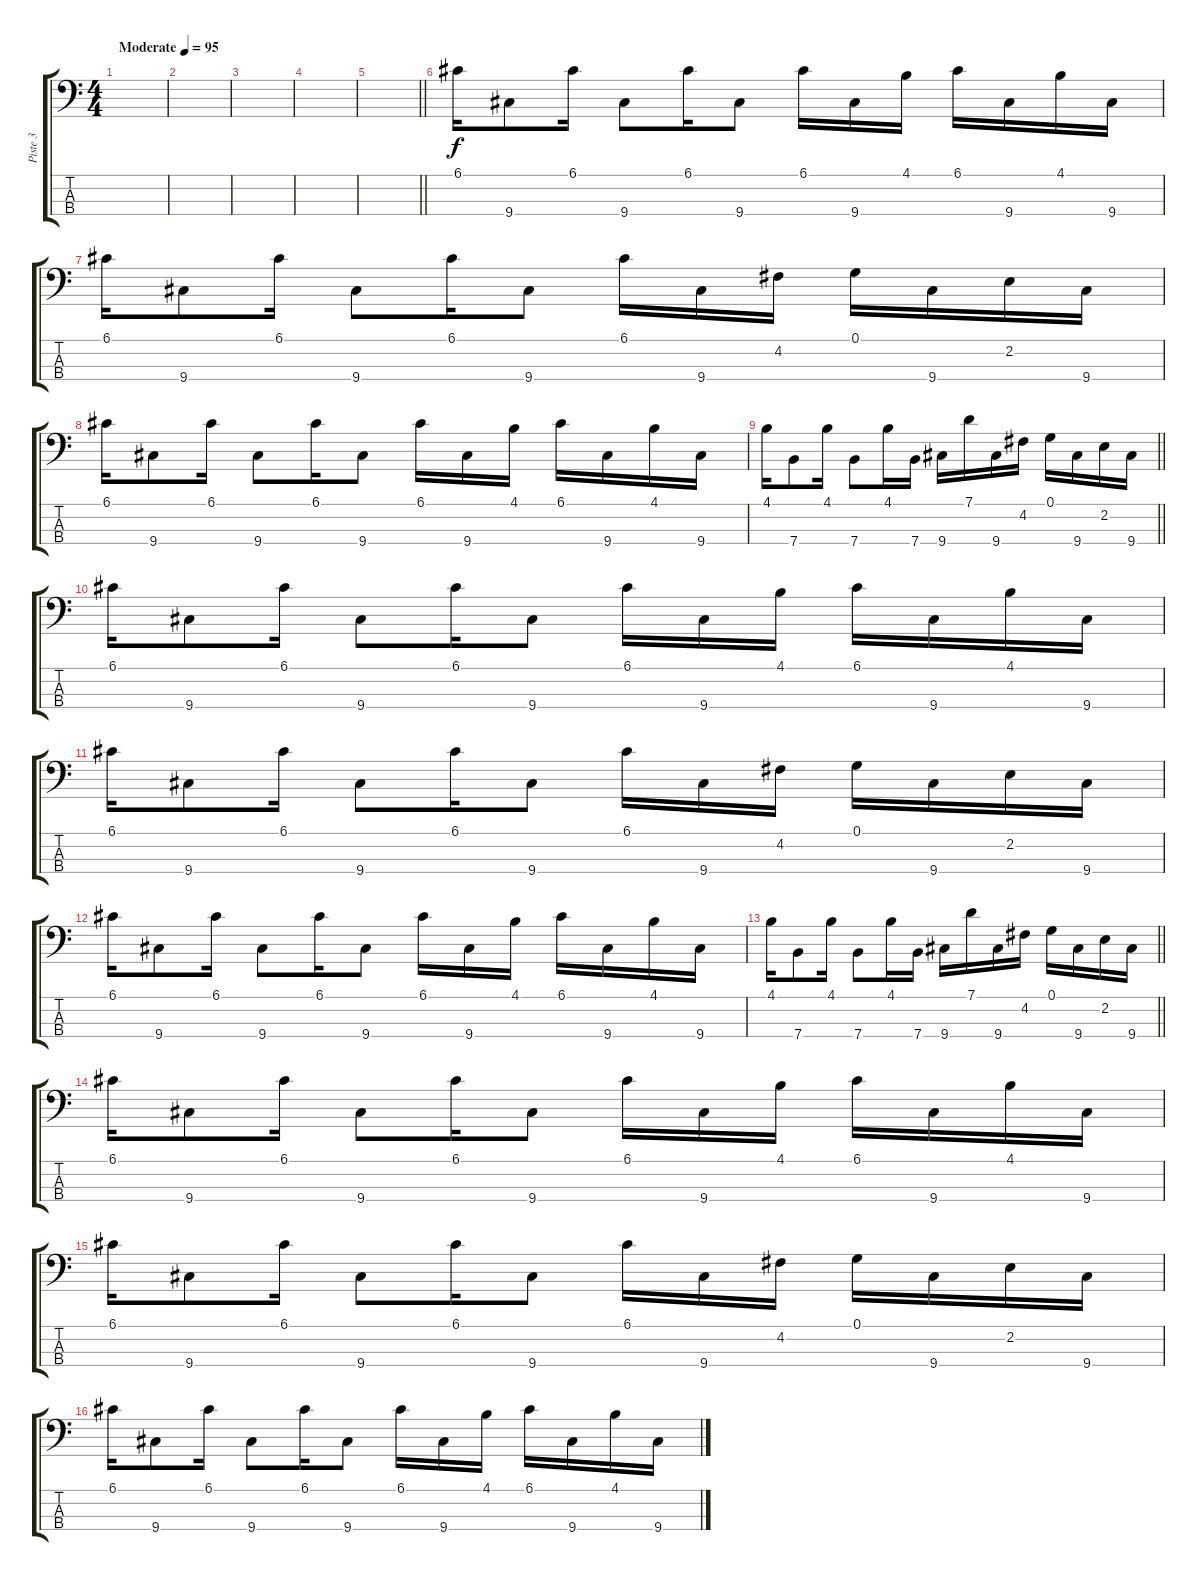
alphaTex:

\track ("Piste 3" "Piste 3") {instrument electricbassfinger}
\staff {score tabs}
\tuning (G2 D2 G0 E1) {hide}
\ts (4 4)
\tempo (95 "Moderate")
\clef f4
\ks c
|
|
|
|
\barLineRight lightlight
|
6.1.16 9.4.8 6.1.16 9.4.8 6.1.16 9.4.8 6.1.16 9.4.16 4.1.16 6.1.16 9.4.16 4.1.16 9.4.16 |
6.1.16 9.4.8 6.1.16 9.4.8 6.1.16 9.4.8 6.1.16 9.4.16 4.2.16 0.1.16 9.4.16 2.2.16 9.4.16 |
6.1.16 9.4.8 6.1.16 9.4.8 6.1.16 9.4.8 6.1.16 9.4.16 4.1.16 6.1.16 9.4.16 4.1.16 9.4.16 |
\barLineRight lightlight
4.1.16 7.4.8 4.1.16 7.4.8 4.1.16 7.4.16 9.4.16 7.1.16 9.4.16 4.2.16 0.1.16 9.4.16 2.2.16 9.4.16 |
6.1.16 9.4.8 6.1.16 9.4.8 6.1.16 9.4.8 6.1.16 9.4.16 4.1.16 6.1.16 9.4.16 4.1.16 9.4.16 |
6.1.16 9.4.8 6.1.16 9.4.8 6.1.16 9.4.8 6.1.16 9.4.16 4.2.16 0.1.16 9.4.16 2.2.16 9.4.16 |
6.1.16 9.4.8 6.1.16 9.4.8 6.1.16 9.4.8 6.1.16 9.4.16 4.1.16 6.1.16 9.4.16 4.1.16 9.4.16 |
\barLineRight lightlight
4.1.16 7.4.8 4.1.16 7.4.8 4.1.16 7.4.16 9.4.16 7.1.16 9.4.16 4.2.16 0.1.16 9.4.16 2.2.16 9.4.16 |
6.1.16 9.4.8 6.1.16 9.4.8 6.1.16 9.4.8 6.1.16 9.4.16 4.1.16 6.1.16 9.4.16 4.1.16 9.4.16 |
6.1.16 9.4.8 6.1.16 9.4.8 6.1.16 9.4.8 6.1.16 9.4.16 4.2.16 0.1.16 9.4.16 2.2.16 9.4.16 |
6.1.16 9.4.8 6.1.16 9.4.8 6.1.16 9.4.8 6.1.16 9.4.16 4.1.16 6.1.16 9.4.16 4.1.16 9.4.16
